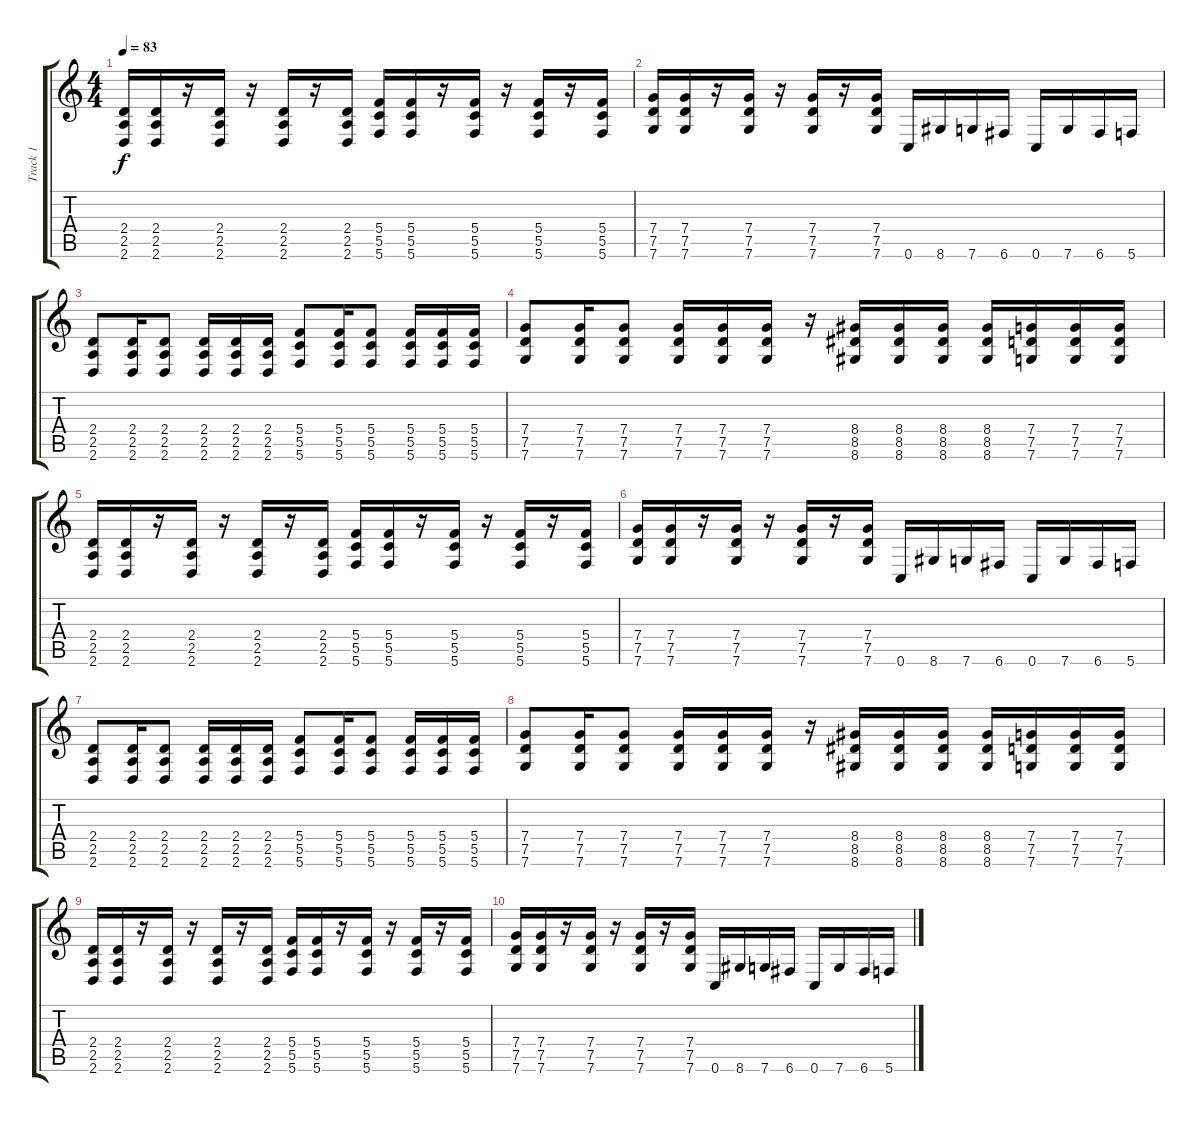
\track ("Track 1" "Track 1") {instrument distortionguitar}
\staff {score tabs}
\tuning (D4 A3 F3 C3 G2 C2) {hide}
\ts (4 4)
\tempo 83
\clef g2
\ks c
(2.4 2.5 2.6).16{dy f} (2.4 2.5 2.6).16 r.16 (2.4 2.5 2.6).16 r.16 (2.4 2.5 2.6).16 r.16 (2.4 2.5 2.6).16 (5.4 5.5 5.6).16 (5.4 5.5 5.6).16 r.16 (5.4 5.5 5.6).16 r.16 (5.4 5.5 5.6).16 r.16 (5.4 5.5 5.6).16 |
(7.4 7.5 7.6).16 (7.4 7.5 7.6).16 r.16 (7.4 7.5 7.6).16 r.16 (7.4 7.5 7.6).16 r.16 (7.4 7.5 7.6).16 0.6.16 8.6.16 7.6.16 6.6.16 0.6.16 7.6.16 6.6.16 5.6.16 |
(2.4 2.5 2.6).8 (2.4 2.5 2.6).16 (2.4 2.5 2.6).8 (2.4 2.5 2.6).16 (2.4 2.5 2.6).16 (2.4 2.5 2.6).16 (5.4 5.5 5.6).8 (5.4 5.5 5.6).16 (5.4 5.5 5.6).8 (5.4 5.5 5.6).16 (5.4 5.5 5.6).16 (5.4 5.5 5.6).16 |
(7.4 7.5 7.6).8 (7.4 7.5 7.6).16 (7.4 7.5 7.6).8 (7.4 7.5 7.6).16 (7.4 7.5 7.6).16 (7.4 7.5 7.6).16 r.16 (8.4 8.5 8.6).16 (8.4 8.5 8.6).16 (8.4 8.5 8.6).16 (8.4 8.5 8.6).16 (7.4 7.5 7.6).16 (7.4 7.5 7.6).16 (7.4 7.5 7.6).16 |
(2.4 2.5 2.6).16 (2.4 2.5 2.6).16 r.16 (2.4 2.5 2.6).16 r.16 (2.4 2.5 2.6).16 r.16 (2.4 2.5 2.6).16 (5.4 5.5 5.6).16 (5.4 5.5 5.6).16 r.16 (5.4 5.5 5.6).16 r.16 (5.4 5.5 5.6).16 r.16 (5.4 5.5 5.6).16 |
(7.4 7.5 7.6).16 (7.4 7.5 7.6).16 r.16 (7.4 7.5 7.6).16 r.16 (7.4 7.5 7.6).16 r.16 (7.4 7.5 7.6).16 0.6.16 8.6.16 7.6.16 6.6.16 0.6.16 7.6.16 6.6.16 5.6.16 |
(2.4 2.5 2.6).8 (2.4 2.5 2.6).16 (2.4 2.5 2.6).8 (2.4 2.5 2.6).16 (2.4 2.5 2.6).16 (2.4 2.5 2.6).16 (5.4 5.5 5.6).8 (5.4 5.5 5.6).16 (5.4 5.5 5.6).8 (5.4 5.5 5.6).16 (5.4 5.5 5.6).16 (5.4 5.5 5.6).16 |
(7.4 7.5 7.6).8 (7.4 7.5 7.6).16 (7.4 7.5 7.6).8 (7.4 7.5 7.6).16 (7.4 7.5 7.6).16 (7.4 7.5 7.6).16 r.16 (8.4 8.5 8.6).16 (8.4 8.5 8.6).16 (8.4 8.5 8.6).16 (8.4 8.5 8.6).16 (7.4 7.5 7.6).16 (7.4 7.5 7.6).16 (7.4 7.5 7.6).16 |
(2.4 2.5 2.6).16 (2.4 2.5 2.6).16 r.16 (2.4 2.5 2.6).16 r.16 (2.4 2.5 2.6).16 r.16 (2.4 2.5 2.6).16 (5.4 5.5 5.6).16 (5.4 5.5 5.6).16 r.16 (5.4 5.5 5.6).16 r.16 (5.4 5.5 5.6).16 r.16 (5.4 5.5 5.6).16 |
(7.4 7.5 7.6).16 (7.4 7.5 7.6).16 r.16 (7.4 7.5 7.6).16 r.16 (7.4 7.5 7.6).16 r.16 (7.4 7.5 7.6).16 0.6.16 8.6.16 7.6.16 6.6.16 0.6.16 7.6.16 6.6.16 5.6.16
